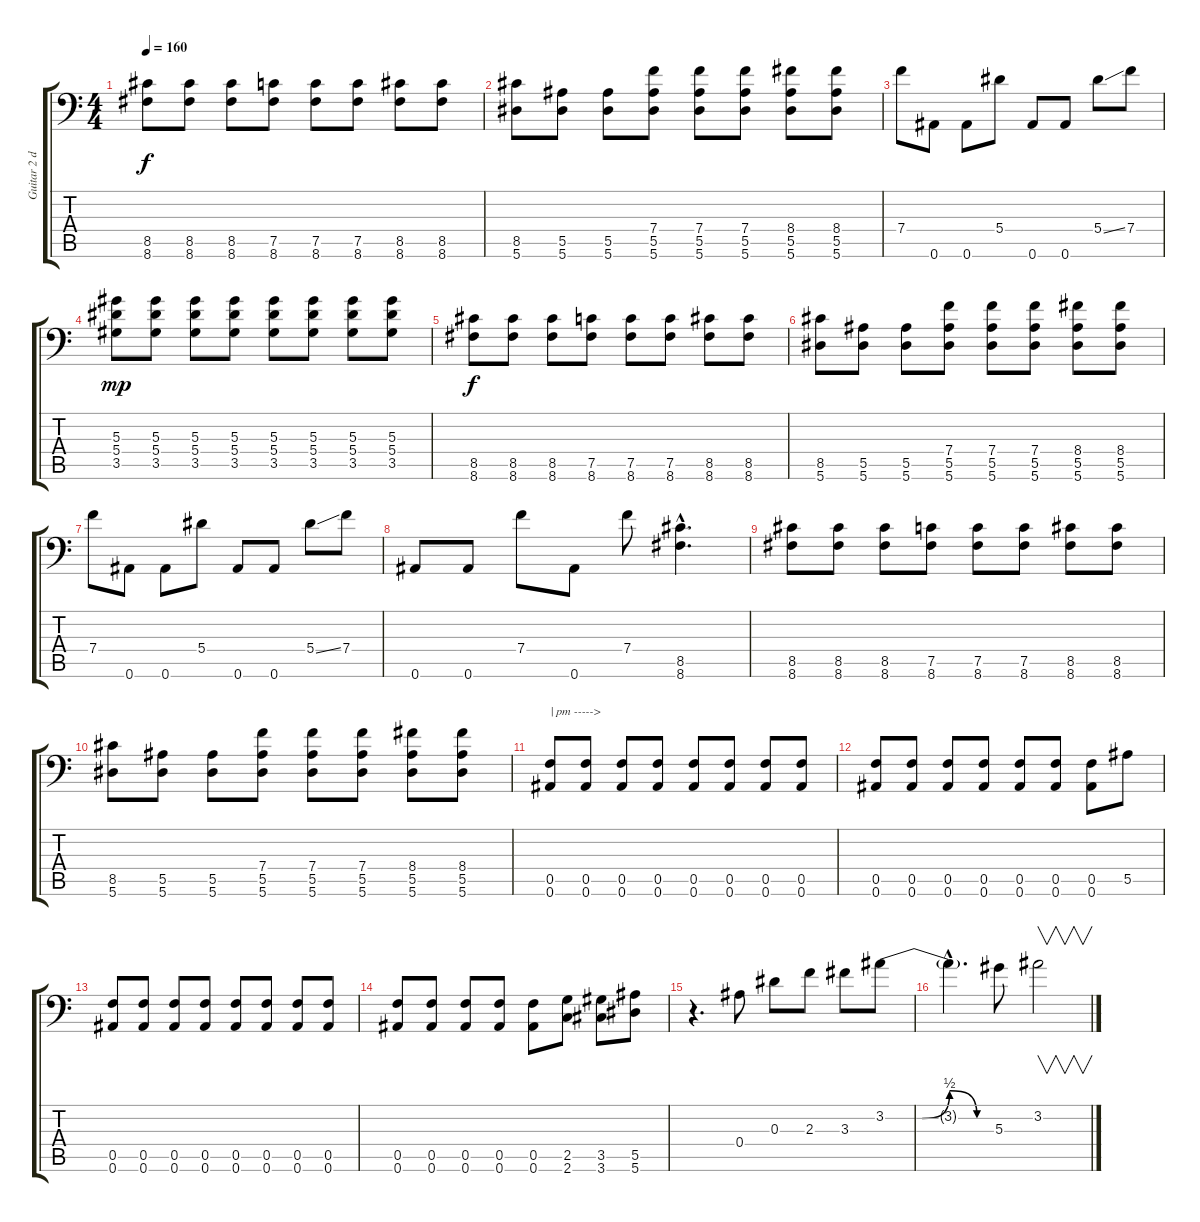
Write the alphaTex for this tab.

\track ("Guitar 2 dropped A#" "Guitar 2 d") {instrument distortionguitar}
\staff {score tabs}
\tuning (C4 G3 Eb3 Bb2 F2 Bb1) {hide}
\ts (4 4)
\tempo 160
\clef f4
\ks c
(8.5 8.6).8{dy f} (8.5 8.6).8 (8.5 8.6).8 (7.5 8.6).8 (7.5 8.6).8 (7.5 8.6).8 (8.5 8.6).8 (8.5 8.6).8 |
(8.5 5.6).8 (5.5 5.6).8 (5.5 5.6).8 (7.4 5.5 5.6).8 (7.4 5.5 5.6).8 (7.4 5.5 5.6).8 (8.4 5.5 5.6).8 (8.4 5.5 5.6).8 |
7.4.8 0.6.8 0.6.8 5.4.8 0.6.8 0.6.8 5.4{ss}.8 7.4.8 |
(5.3 5.4 3.5).8{dy mp} (5.3 5.4 3.5).8 (5.3 5.4 3.5).8 (5.3 5.4 3.5).8 (5.3 5.4 3.5).8 (5.3 5.4 3.5).8 (5.3 5.4 3.5).8 (5.3 5.4 3.5).8 |
(8.5 8.6).8{dy f} (8.5 8.6).8 (8.5 8.6).8 (7.5 8.6).8 (7.5 8.6).8 (7.5 8.6).8 (8.5 8.6).8 (8.5 8.6).8 |
(8.5 5.6).8 (5.5 5.6).8 (5.5 5.6).8 (7.4 5.5 5.6).8 (7.4 5.5 5.6).8 (7.4 5.5 5.6).8 (8.4 5.5 5.6).8 (8.4 5.5 5.6).8 |
7.4.8 0.6.8 0.6.8 5.4.8 0.6.8 0.6.8 5.4{ss}.8 7.4.8 |
0.6.8 0.6.8 7.4.8 0.6.8 7.4.8 (8.5{hac} 8.6{hac}).4{d} |
(8.5 8.6).8 (8.5 8.6).8 (8.5 8.6).8 (7.5 8.6).8 (7.5 8.6).8 (7.5 8.6).8 (8.5 8.6).8 (8.5 8.6).8 |
(8.5 5.6).8 (5.5 5.6).8 (5.5 5.6).8 (7.4 5.5 5.6).8 (7.4 5.5 5.6).8 (7.4 5.5 5.6).8 (8.4 5.5 5.6).8 (8.4 5.5 5.6).8 |
(0.5 0.6).8{txt "| pm ----->"} (0.5 0.6).8 (0.5 0.6).8 (0.5 0.6).8 (0.5 0.6).8 (0.5 0.6).8 (0.5 0.6).8 (0.5 0.6).8 |
(0.5 0.6).8 (0.5 0.6).8 (0.5 0.6).8 (0.5 0.6).8 (0.5 0.6).8 (0.5 0.6).8 (0.5 0.6).8 5.5.8 |
(0.5 0.6).8 (0.5 0.6).8 (0.5 0.6).8 (0.5 0.6).8 (0.5 0.6).8 (0.5 0.6).8 (0.5 0.6).8 (0.5 0.6).8 |
(0.5 0.6).8 (0.5 0.6).8 (0.5 0.6).8 (0.5 0.6).8 (0.5 0.6).8 (2.5 2.6).8 (3.5 3.6).8 (5.5 5.6).8 |
r.4{d} 0.4.8 0.3.8 2.3.8 3.3.8 3.2{be (custom 0 0 20 0 35 2 50 0 60 0)}.8 |
3.2{hac t}.4{d} 5.3.8 3.2.2{v}
